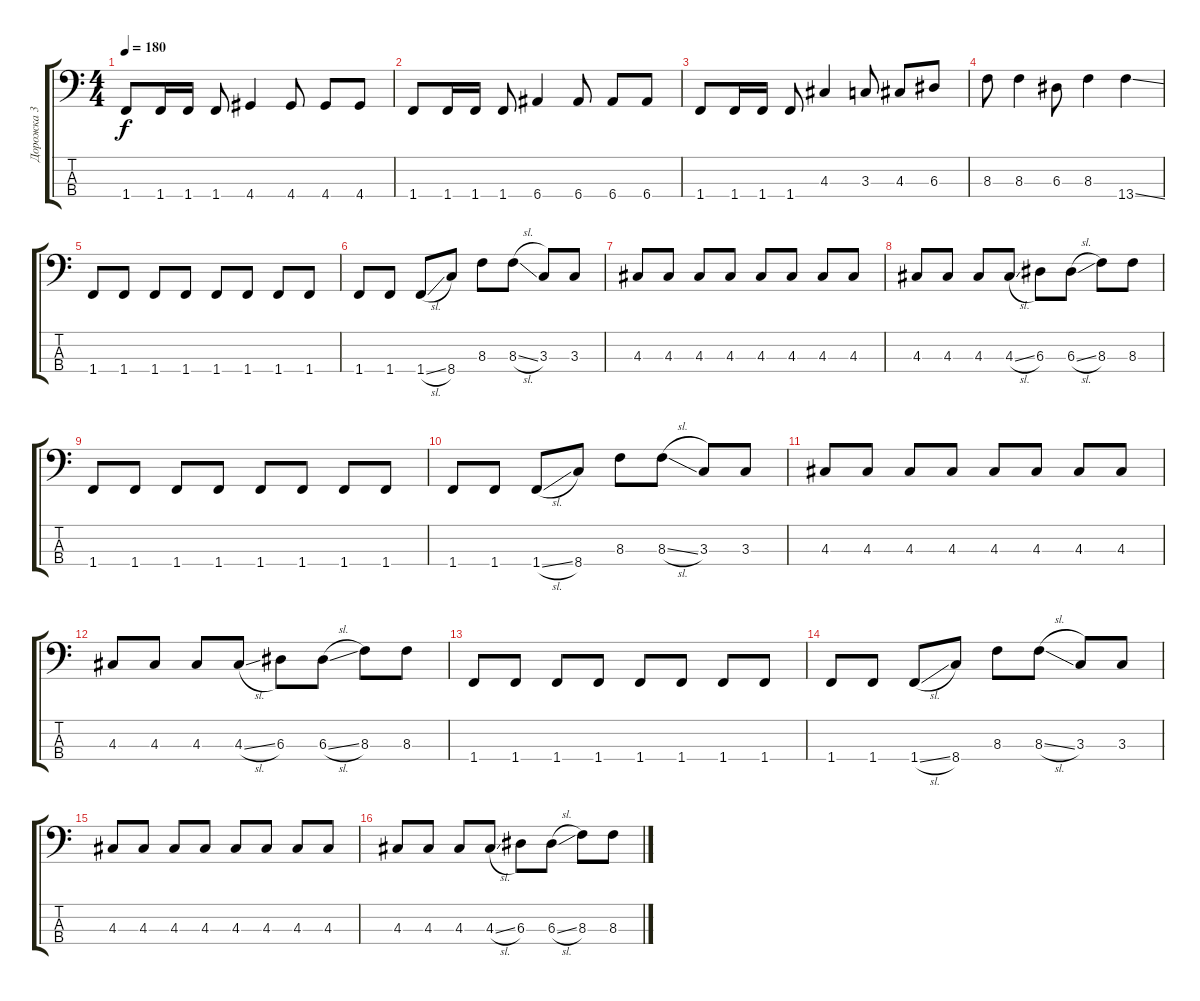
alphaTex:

\track ("Дорожка 3" "Дорожка 3") {instrument electricbasspick}
\staff {score tabs}
\tuning (G2 D2 A1 E1) {hide}
\ts (4 4)
\tempo 180
\clef f4
\ks c
1.4.8{dy f} 1.4.16 1.4.16 1.4.8 4.4.4 4.4.8 4.4.8 4.4.8 |
1.4.8 1.4.16 1.4.16 1.4.8 6.4.4 6.4.8 6.4.8 6.4.8 |
1.4.8 1.4.16 1.4.16 1.4.8 4.3.4 3.3.8 4.3.8 6.3.8 |
8.3.8 8.3.4 6.3.8 8.3.4 13.4{ss}.4 |
1.4.8 1.4.8 1.4.8 1.4.8 1.4.8 1.4.8 1.4.8 1.4.8 |
1.4.8 1.4.8 1.4{sl}.8 8.4.8 8.3.8 8.3{sl}.8 3.3.8 3.3.8 |
4.3.8 4.3.8 4.3.8 4.3.8 4.3.8 4.3.8 4.3.8 4.3.8 |
4.3.8 4.3.8 4.3.8 4.3{sl}.8 6.3.8 6.3{sl}.8 8.3.8 8.3.8 |
1.4.8 1.4.8 1.4.8 1.4.8 1.4.8 1.4.8 1.4.8 1.4.8 |
1.4.8 1.4.8 1.4{sl}.8 8.4.8 8.3.8 8.3{sl}.8 3.3.8 3.3.8 |
4.3.8 4.3.8 4.3.8 4.3.8 4.3.8 4.3.8 4.3.8 4.3.8 |
4.3.8 4.3.8 4.3.8 4.3{sl}.8 6.3.8 6.3{sl}.8 8.3.8 8.3.8 |
1.4.8 1.4.8 1.4.8 1.4.8 1.4.8 1.4.8 1.4.8 1.4.8 |
1.4.8 1.4.8 1.4{sl}.8 8.4.8 8.3.8 8.3{sl}.8 3.3.8 3.3.8 |
4.3.8 4.3.8 4.3.8 4.3.8 4.3.8 4.3.8 4.3.8 4.3.8 |
4.3.8 4.3.8 4.3.8 4.3{sl}.8 6.3.8 6.3{sl}.8 8.3.8 8.3.8
